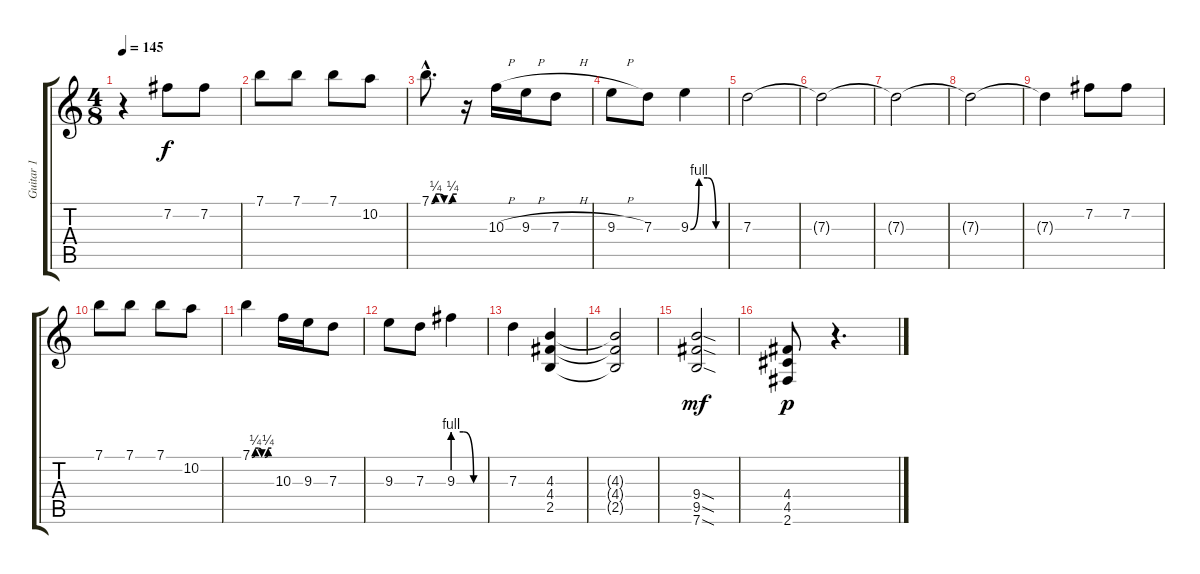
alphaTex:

\track ("Guitar 1" "Guitar 1") {instrument distortionguitar}
\staff {score tabs}
\tuning (E4 B3 G3 D3 A2 E2) {hide}
\ts (4 8)
\tempo 145
\clef g2
\ks c
r.4{dy f instrument distortionguitar} 7.2.8{volume 7} 7.2.8 |
7.1.8 7.1.8 7.1.8 10.2.8 |
7.1{be (custom 0 0 10 1 20 1 30 0 40 0 50 1 60 1) hac}.8{d} r.16 10.3{h}.16 9.3{h}.16 7.3{h}.8 |
9.3{h}.8 7.3.8 9.3{be (custom 0 0 15 4 30 4 45 0 60 0)}.4 |
7.3.2 |
7.3{t}.2 |
7.3{t}.2 |
7.3{t}.2 |
7.3{t}.4 7.2.8{volume 13 balance 8} 7.2.8 |
7.1.8 7.1.8 7.1.8 10.2.8{balance 16} |
7.1{be (custom 0 0 10 1 20 1 30 0 40 0 50 1 60 1)}.4 10.3.16 9.3.16 7.3.8 |
9.3.8 7.3.8 9.3{be (custom 0 4 20 4 40 0 60 0)}.4 |
7.3.4 (4.3 4.4 2.5).4 |
(4.3{t} 4.4{t} 2.5{t}).2 |
(9.4{sod} 9.5{sod} 7.6{sod}).2{dy mf} |
(4.4 4.5 2.6).8{dy p} r.4{d}
